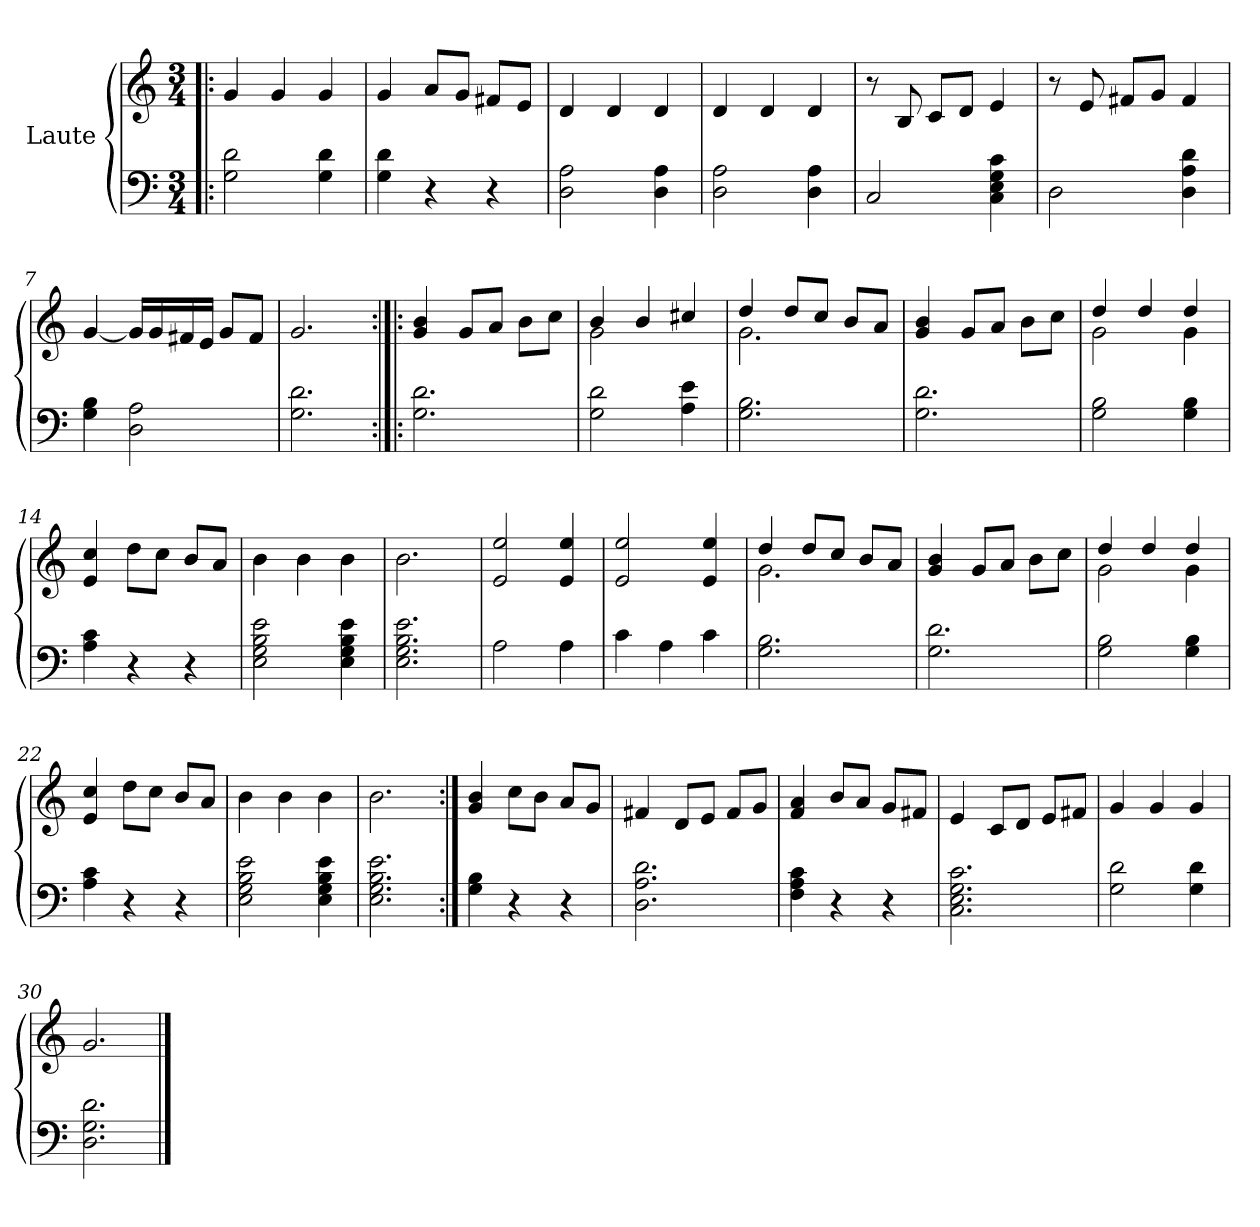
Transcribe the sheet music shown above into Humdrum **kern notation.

**kern	**kern
*part1	*part1
*staff2	*staff1
*I"Laute	*
*clefF4	*clefG2
*k[]	*k[]
*M3/4	*M3/4
=1!|:	=1!|:
2G\ 2d\	4g/
.	4g/
4G\ 4d\	4g/
=2	=2
4G\ 4d\	4g/
4r	8a/L
.	8g/J
4r	8f#X/L
.	8e/J
=3	=3
2D\ 2A\	4d/
.	4d/
4D\ 4A\	4d/
=4	=4
2D\ 2A\	4d/
.	4d/
4D\ 4A\	4d/
=5	=5
2C/	8r
.	8B/
.	8c/L
.	8d/J
4C\ 4E\ 4G\ 4c\	4e/
=6	=6
2D\	8r
.	8e/
.	8f#X/L
.	8g/J
4D\ 4A\ 4d\	4f#/
!!LO:LB:g=z
=7	=7
4G\ 4B\	[4g/
2D\ 2A\	16g/LL]
.	16g/
.	16f#X/
.	16e/JJ
.	8g/L
.	8f#/J
=8	=8
2.G\ 2.d\	2.g/
=9:|!|:	=9:|!|:
2.G\ 2.d\	4g/ 4b/
.	8g/L
.	8a/J
.	8b\L
.	8cc\J
=10	=10
*	*^
2G\ 2d\	4b/	2g\
.	4b/	.
4A\ 4e\	4cc#X/	4ryy
=11	=11	=11
2.G\ 2.B\	4dd/	2.g\
.	8dd/L	.
.	8cc/J	.
.	8b/L	.
.	8a/J	.
*	*v	*v
=12	=12
2.G\ 2.d\	4g/ 4b/
.	8g/L
.	8a/J
.	8b\L
.	8cc\J
!!LO:LB:g=z
=13	=13
*	*^
2G\ 2B\	4dd/	2g\
.	4dd/	.
4G\ 4B\	4dd/	4g\
*	*v	*v
=14	=14
4A\ 4c\	4e/ 4cc/
4r	8dd\L
.	8cc\J
4r	8b/L
.	8a/J
=15	=15
2E\ 2G\ 2B\ 2e\	4b\
.	4b\
4E\ 4G\ 4B\ 4e\	4b\
=16	=16
2.E\ 2.G\ 2.B\ 2.e\	2.b\
=17	=17
2A\	2e/ 2ee/
4A\	4e/ 4ee/
=18	=18
4c\	2e/ 2ee/
4A\	.
4c\	4e/ 4ee/
=19	=19
*	*^
2.G\ 2.B\	4dd/	2.g\
.	8dd/L	.
.	8cc/J	.
.	8b/L	.
.	8a/J	.
*	*v	*v
!!LO:LB:g=z
=20	=20
2.G\ 2.d\	4g/ 4b/
.	8g/L
.	8a/J
.	8b\L
.	8cc\J
=21	=21
*	*^
2G\ 2B\	4dd/	2g\
.	4dd/	.
4G\ 4B\	4dd/	4g\
*	*v	*v
=22	=22
4A\ 4c\	4e/ 4cc/
4r	8dd\L
.	8cc\J
4r	8b/L
.	8a/J
=23	=23
2E\ 2G\ 2B\ 2e\	4b\
.	4b\
4E\ 4G\ 4B\ 4e\	4b\
=24	=24
2.E\ 2.G\ 2.B\ 2.e\	2.b\
=25:|!	=25:|!
4G\ 4B\	4g/ 4b/
4r	8cc\L
.	8b\J
4r	8a/L
.	8g/J
=26	=26
2.D\ 2.A\ 2.d\	4f#X/
.	8d/L
.	8e/J
.	8f#/L
.	8g/J
!!LO:LB:g=z
=27	=27
4F\ 4A\ 4c\	4f/ 4a/
4r	8b/L
.	8a/J
4r	8g/L
.	8f#X/J
=28	=28
2.C\ 2.E\ 2.G\ 2.c\	4e/
.	8c/L
.	8d/J
.	8e/L
.	8f#X/J
=29	=29
2G\ 2d\	4g/
.	4g/
4G\ 4d\	4g/
=30	=30
2.D\ 2.G\ 2.d\	2.g/
==	==
*-	*-
